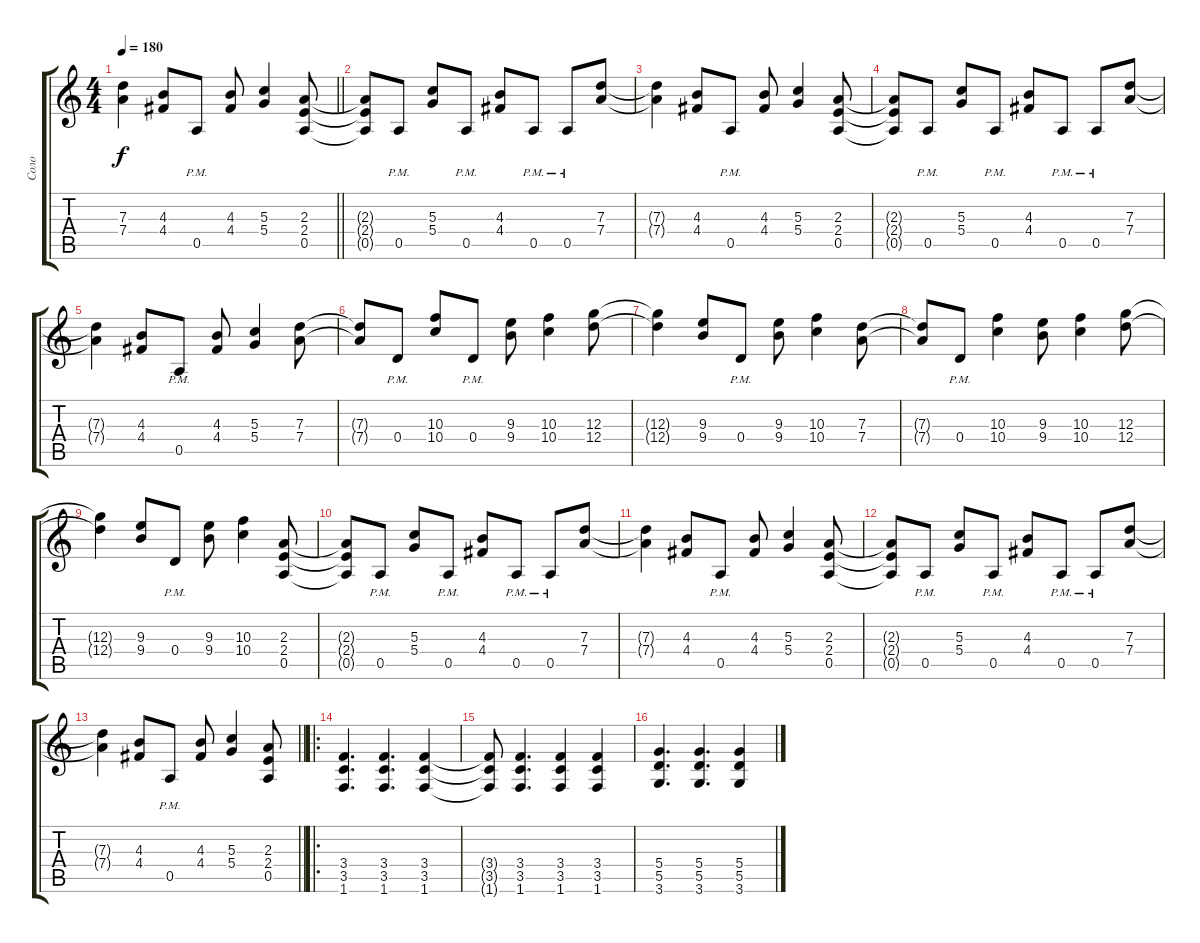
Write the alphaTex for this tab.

\track ("Соло" "Соло") {instrument distortionguitar}
\staff {score tabs}
\tuning (E4 B3 G3 D3 A2 E2) {hide}
\ts (4 4)
\tempo 180
\clef g2
\barLineRight lightlight
\ks c
(7.3{t} 7.4{t}).4{dy f} (4.3 4.4).8 0.5{pm}.8 (4.3 4.4).8 (5.3 5.4).4 (2.3 2.4 0.5).8 |
(2.3{t} 2.4{t} 0.5{t}).8 0.5{pm}.8 (5.3 5.4).8 0.5{pm}.8 (4.3 4.4).8 0.5{pm}.8 0.5{pm}.8 (7.3 7.4).8 |
(7.3{t} 7.4{t}).4 (4.3 4.4).8 0.5{pm}.8 (4.3 4.4).8 (5.3 5.4).4 (2.3 2.4 0.5).8 |
(2.3{t} 2.4{t} 0.5{t}).8 0.5{pm}.8 (5.3 5.4).8 0.5{pm}.8 (4.3 4.4).8 0.5{pm}.8 0.5{pm}.8 (7.3 7.4).8 |
(7.3{t} 7.4{t}).4 (4.3 4.4).8 0.5{pm}.8 (4.3 4.4).8 (5.3 5.4).4 (7.3 7.4).8 |
(7.3{t} 7.4{t}).8 0.4{pm}.8 (10.3 10.4).8 0.4{pm}.8 (9.3 9.4).8 (10.3 10.4).4 (12.3 12.4).8 |
(12.3{t} 12.4{t}).4 (9.3 9.4).8 0.4{pm}.8 (9.3 9.4).8 (10.3 10.4).4 (7.3 7.4).8 |
(7.3{t} 7.4{t}).8 0.4{pm}.8 (10.3 10.4).4 (9.3 9.4).8 (10.3 10.4).4 (12.3 12.4).8 |
(12.3{t} 12.4{t}).4 (9.3 9.4).8 0.4{pm}.8 (9.3 9.4).8 (10.3 10.4).4 (2.3 2.4 0.5).8 |
(2.3{t} 2.4{t} 0.5{t}).8 0.5{pm}.8 (5.3 5.4).8 0.5{pm}.8 (4.3 4.4).8 0.5{pm}.8 0.5{pm}.8 (7.3 7.4).8 |
(7.3{t} 7.4{t}).4 (4.3 4.4).8 0.5{pm}.8 (4.3 4.4).8 (5.3 5.4).4 (2.3 2.4 0.5).8 |
(2.3{t} 2.4{t} 0.5{t}).8 0.5{pm}.8 (5.3 5.4).8 0.5{pm}.8 (4.3 4.4).8 0.5{pm}.8 0.5{pm}.8 (7.3 7.4).8 |
\barLineRight lightlight
(7.3{t} 7.4{t}).4 (4.3 4.4).8 0.5{pm}.8 (4.3 4.4).8 (5.3 5.4).4 (2.3 2.4 0.5).8 |
\ro
(3.4 3.5 1.6).4{d} (3.4 3.5 1.6).4{d} (3.4 3.5 1.6).4 |
(3.4{t} 3.5{t} 1.6{t}).8 (3.4 3.5 1.6).4{d} (3.4 3.5 1.6).4 (3.4 3.5 1.6).4 |
(5.4 5.5 3.6).4{d} (5.4 5.5 3.6).4{d} (5.4 5.5 3.6).4
